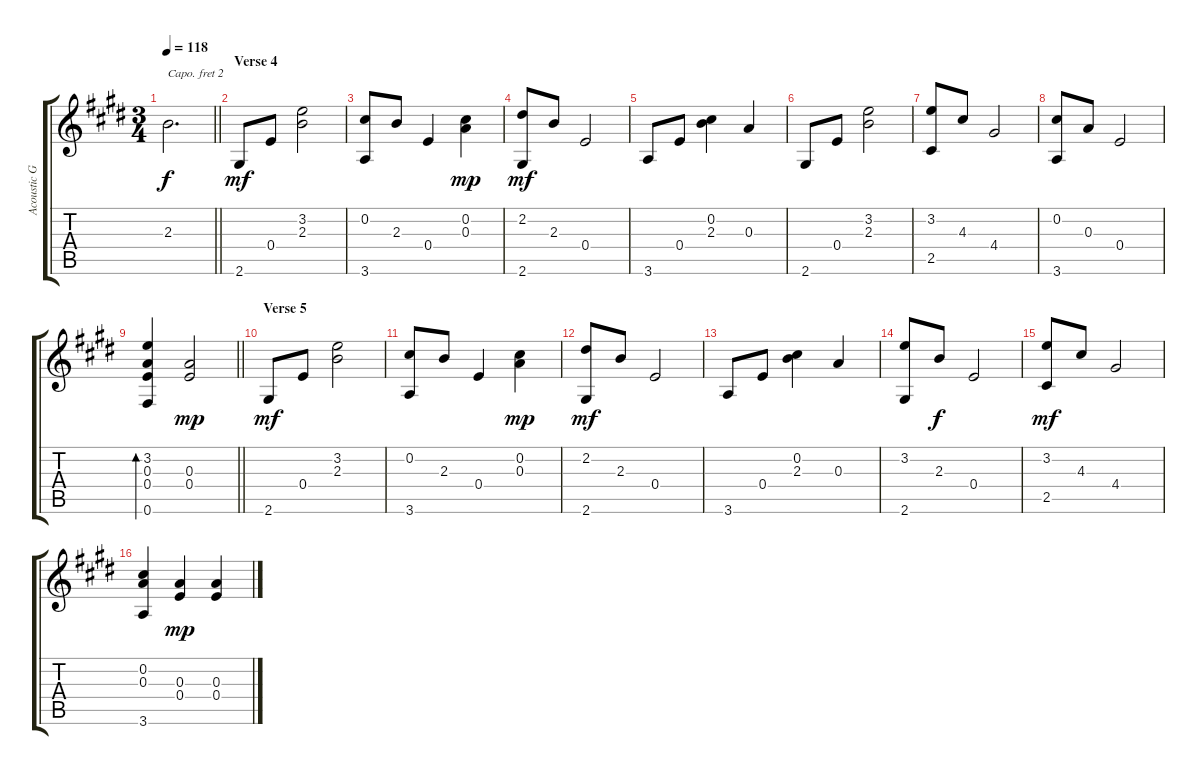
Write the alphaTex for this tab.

\track ("Acoustic Guitar" "Acoustic G") {instrument acousticguitarsteel}
\staff {score tabs}
\capo 2
\tuning (E4 B3 G3 D3 A2 E2) {hide}
\ts (3 4)
\tempo 118
\clef g2
\barLineRight lightlight
\ks e
2.3.2{d dy f} |
\section ("" "Verse 4")
2.6.8{dy mf} 0.4.8 (3.2 2.3).2 |
(0.2 3.6).8 2.3.8 0.4.4 (0.2 0.3).4{dy mp} |
(2.2 2.6).8{dy mf} 2.3.8 0.4.2 |
3.6.8 0.4.8 (0.2 2.3).4 0.3.4 |
2.6.8 0.4.8 (3.2 2.3).2 |
(3.2 2.5).8 4.3.8 4.4.2 |
(0.2 3.6).8 0.3.8 0.4.2 |
\barLineRight lightlight
(3.2 0.3 0.4 0.6).4{bd 240} (0.3 0.4).2{dy mp} |
\section ("" "Verse 5")
2.6.8{dy mf} 0.4.8 (3.2 2.3).2 |
(0.2 3.6).8 2.3.8 0.4.4 (0.2 0.3).4{dy mp} |
(2.2 2.6).8{dy mf} 2.3.8 0.4.2 |
3.6.8 0.4.8 (0.2 2.3).4 0.3.4 |
(3.2 2.6).8 2.3.8{dy f} 0.4.2 |
(3.2 2.5).8{dy mf} 4.3.8 4.4.2 |
(0.2 0.3 3.6).4 (0.3 0.4).4{dy mp} (0.3 0.4).4
